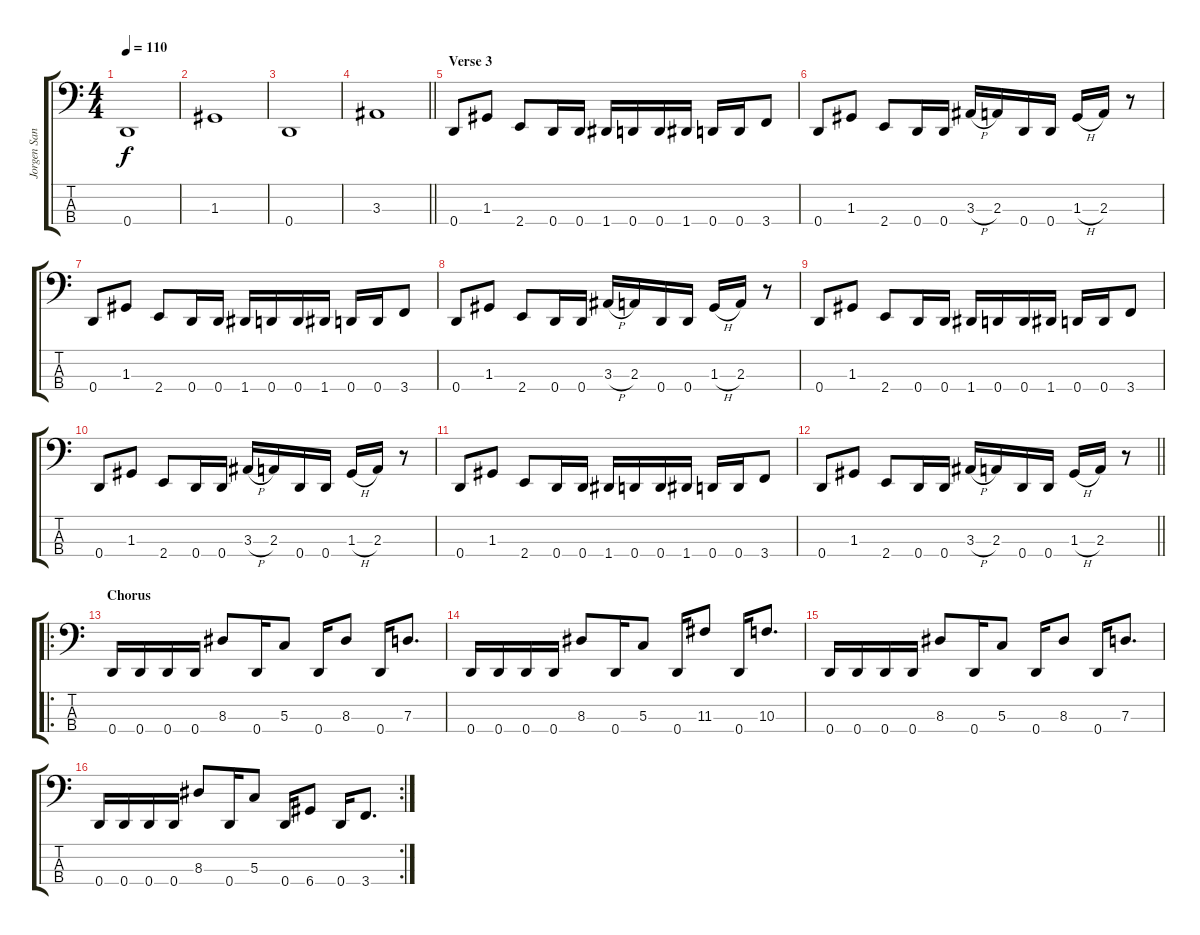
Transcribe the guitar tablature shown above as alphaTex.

\track ("Jorgen Sandstrom (Bass)" "Jorgen San") {instrument electricbasspick}
\staff {score tabs}
\tuning (F2 C2 G1 D1) {hide}
\ts (4 4)
\tempo 110
\clef f4
\ks c
0.4.1{dy f} |
1.3.1 |
0.4.1 |
\barLineRight lightlight
3.3.1 |
\section ("" "Verse 3")
0.4.8 1.3.8 2.4.8 0.4.16 0.4.16 1.4.16 0.4.16 0.4.16 1.4.16 0.4.16 0.4.16 3.4.8 |
0.4.8 1.3.8 2.4.8 0.4.16 0.4.16 3.3{h}.16 2.3.16 0.4.16 0.4.16 1.3{h}.16 2.3.16 r.8 |
0.4.8 1.3.8 2.4.8 0.4.16 0.4.16 1.4.16 0.4.16 0.4.16 1.4.16 0.4.16 0.4.16 3.4.8 |
0.4.8 1.3.8 2.4.8 0.4.16 0.4.16 3.3{h}.16 2.3.16 0.4.16 0.4.16 1.3{h}.16 2.3.16 r.8 |
0.4.8 1.3.8 2.4.8 0.4.16 0.4.16 1.4.16 0.4.16 0.4.16 1.4.16 0.4.16 0.4.16 3.4.8 |
0.4.8 1.3.8 2.4.8 0.4.16 0.4.16 3.3{h}.16 2.3.16 0.4.16 0.4.16 1.3{h}.16 2.3.16 r.8 |
0.4.8 1.3.8 2.4.8 0.4.16 0.4.16 1.4.16 0.4.16 0.4.16 1.4.16 0.4.16 0.4.16 3.4.8 |
\barLineRight lightlight
0.4.8 1.3.8 2.4.8 0.4.16 0.4.16 3.3{h}.16 2.3.16 0.4.16 0.4.16 1.3{h}.16 2.3.16 r.8 |
\ro
\section ("" "Chorus")
0.4.16 0.4.16 0.4.16 0.4.16 8.3.8 0.4.16 5.3.8 0.4.16 8.3.8 0.4.16 7.3.8{d} |
0.4.16 0.4.16 0.4.16 0.4.16 8.3.8 0.4.16 5.3.8 0.4.16 11.3.8 0.4.16 10.3.8{d} |
0.4.16 0.4.16 0.4.16 0.4.16 8.3.8 0.4.16 5.3.8 0.4.16 8.3.8 0.4.16 7.3.8{d} |
\rc 2
0.4.16 0.4.16 0.4.16 0.4.16 8.3.8 0.4.16 5.3.8 0.4.16 6.4.8 0.4.16 3.4.8{d}
